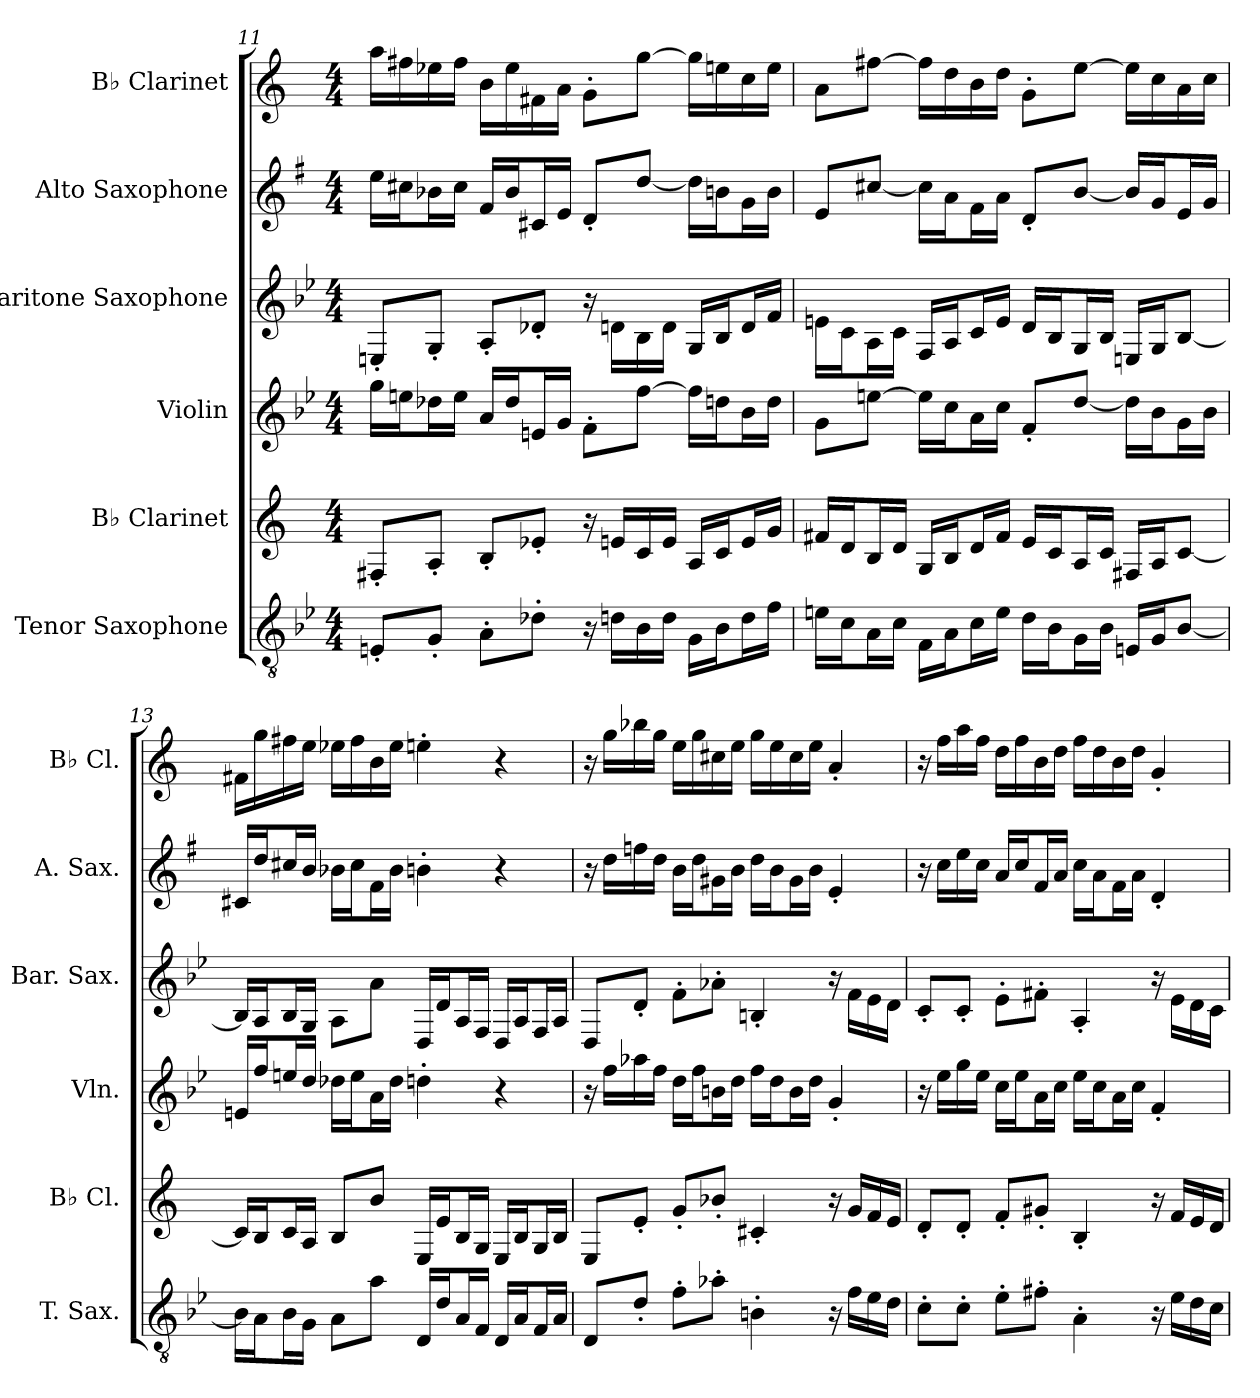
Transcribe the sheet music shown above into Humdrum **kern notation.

**kern	**kern	**kern	**kern	**kern	**kern
*part6	*part5	*part4	*part3	*part2	*part1
*staff6	*staff5	*staff4	*staff3	*staff2	*staff1
*I"Tenor Saxophone	*I"B♭ Clarinet	*I"Violin	*I"Baritone Saxophone	*I"Alto Saxophone	*I"B♭ Clarinet
*I'T. Sax.	*I'B♭ Cl.	*I'Vln.	*I'Bar. Sax.	*I'A. Sax.	*I'B♭ Cl.
*clefGv2	*clefG2	*clefG2	*clefG2	*clefG2	*clefG2
*ITrd8c14	*ITrd1c2	*	*ITrd12c21	*ITrd5c9	*ITrd1c2
*k[b-e-]	*k[b-e-]	*k[b-e-]	*k[b-e-]	*k[b-e-]	*k[b-e-]
*M4/4	*M4/4	*M4/4	*M4/4	*M4/4	*M4/4
=11	=11	=11	=11	=11	=11
8EEn'/L	8En'/L	16gg\LL	8EEn'/L	16g\LL	16gg\LL
.	.	16een\J	.	16en\J	16een\
8GG'/J	8G'/J	16dd-X\L	8GG'/J	16d-X\L	16dd-X\
.	.	16ee\JJ	.	16e\JJ	16ee\JJ
8AA'\L	8A'/L	16a/LL	8AA'/L	16A/LL	16a\LL
.	.	16dd-/J	.	16d-/J	16dd-\
8D-X'\J	8d-X'/J	16en/L	8D-X'/J	16En/L	16en\
.	.	16g/JJ	.	16G/JJ	16g\JJ
16r	16r	8f'\L	16r	8F'/L	8f'\L
16Dn\LL	16dn/LL	.	16Dn\LL	.	.
16BB-\	16B-/	[8ff\J	16BB-\	[8f/J	[8ff\J
16D\JJ	16d/JJ	.	16D\JJ	.	.
16GG\LL	16G/LL	16ff\LL]	16GG/LL	16f\LL]	16ff\LL]
16BB-\J	16B-/J	16ddn\J	16BB-/J	16dn\J	16ddn\
16D\L	16d/L	16b-\L	16D/L	16B-\L	16b-\
16F\JJ	16f/JJ	16dd\JJ	16F/JJ	16d\JJ	16dd\JJ
=12	=12	=12	=12	=12	=12
16En\LL	16en/LL	8g\L	16En\LL	8G/L	8g\L
16C\J	16c/J	.	16C\J	.	.
16AA\L	16A/L	[8een\J	16AA\L	[8en/J	[8een\J
16C\JJ	16c/JJ	.	16C\JJ	.	.
16FF\LL	16F/LL	16ee\LL]	16FF/LL	16e\LL]	16ee\LL]
16AA\J	16A/J	16cc\J	16AA/J	16c\J	16cc\
16C\L	16c/L	16a\L	16C/L	16A\L	16a\
16E\JJ	16e/JJ	16cc\JJ	16E/JJ	16c\JJ	16cc\JJ
16D\LL	16d/LL	8f'/L	16D/LL	8F'/L	8f'\L
16BB-\J	16B-/J	.	16BB-/J	.	.
16GG\L	16G/L	[8dd/J	16GG/L	[8d/J	[8dd\J
16BB-\JJ	16B-/JJ	.	16BB-/JJ	.	.
16EEn/LL	16En/LL	16dd\LL]	16EEn/LL	16d/LL]	16dd\LL]
16GG/J	16G/J	16b-\J	16GG/J	16B-/J	16b-\
[8BB-/J	[8B-/J	16g\L	[8BB-/J	16G/L	16g\
.	.	16b-\JJ	.	16B-/JJ	16b-\JJ
!!LO:LB:g=z
=13	=13	=13	=13	=13	=13
16BB-\LL]	16B-/LL]	16en/LL	16BB-/LL]	16En/LL	16en\LL
16AA\J	16A/J	16ff/J	16AA/J	16f/J	16ff\
16BB-\L	16B-/L	16een/L	16BB-/L	16en/L	16een\
16GG\JJ	16G/JJ	16dd/JJ	16GG/JJ	16d/JJ	16dd\JJ
8AA\L	8A/L	16dd-X\LL	8AA\L	16d-X\LL	16dd-X\LL
.	.	16ee\J	.	16e\J	16ee\
8A\J	8a/J	16a\L	8A\J	16A\L	16a\
.	.	16dd-\JJ	.	16d-\JJ	16dd-\JJ
16DD/LL	16D/LL	4ddn'\	16DD/LL	4dn'\	4ddn'\
16D/J	16d/J	.	16D/J	.	.
16AA/L	16A/L	.	16AA/L	.	.
16FF/JJ	16F/JJ	.	16FF/JJ	.	.
16DD/LL	16D/LL	4r	16DD/LL	4r	4r
16AA/J	16A/J	.	16AA/J	.	.
16FF/L	16F/L	.	16FF/L	.	.
16AA/JJ	16A/JJ	.	16AA/JJ	.	.
=14	=14	=14	=14	=14	=14
8DD/L	8D/L	16r	8DD/L	16r	16r
.	.	16ff\LL	.	16f\LL	16ff\LL
8D'/J	8d'/J	16aa-X\	8D'/J	16a-X\	16aa-X\
.	.	16ff\JJ	.	16f\JJ	16ff\JJ
8F'\L	8f'/L	16dd\LL	8F'\L	16d\LL	16dd\LL
.	.	16ff\J	.	16f\J	16ff\
8A-X'\J	8a-X'/J	16bn\L	8A-X'\J	16Bn\L	16bn\
.	.	16dd\JJ	.	16d\JJ	16dd\JJ
4BBn'\	4Bn'/	16ff\LL	4BBn'/	16f\LL	16ff\LL
.	.	16dd\J	.	16d\J	16dd\
.	.	16b\L	.	16B\L	16b\
.	.	16dd\JJ	.	16d\JJ	16dd\JJ
16r	16r	4g'/	16r	4G'/	4g'/
16F\LL	16f/LL	.	16F\LL	.	.
16E-\	16e-/	.	16E-\	.	.
16D\JJ	16d/JJ	.	16D\JJ	.	.
=15	=15	=15	=15	=15	=15
8C'\L	8c'/L	16r	8C'/L	16r	16r
.	.	16ee-\LL	.	16e-\LL	16ee-\LL
8C'\J	8c'/J	16gg\	8C'/J	16g\	16gg\
.	.	16ee-\JJ	.	16e-\JJ	16ee-\JJ
8E-'\L	8e-'/L	16cc\LL	8E-'\L	16c/LL	16cc\LL
.	.	16ee-\J	.	16e-/J	16ee-\
8F#X'\J	8f#X'/J	16a\L	8F#X'\J	16A/L	16a\
.	.	16cc\JJ	.	16c/JJ	16cc\JJ
4AA'\	4A'/	16ee-\LL	4AA'/	16e-\LL	16ee-\LL
.	.	16cc\J	.	16c\J	16cc\
.	.	16a\L	.	16A\L	16a\
.	.	16cc\JJ	.	16c\JJ	16cc\JJ
16r	16r	4f'/	16r	4F'/	4f'/
16E-\LL	16e-/LL	.	16E-\LL	.	.
16D\	16d/	.	16D\	.	.
16C\JJ	16c/JJ	.	16C\JJ	.	.
=	=	=	=	=	=
*-	*-	*-	*-	*-	*-
